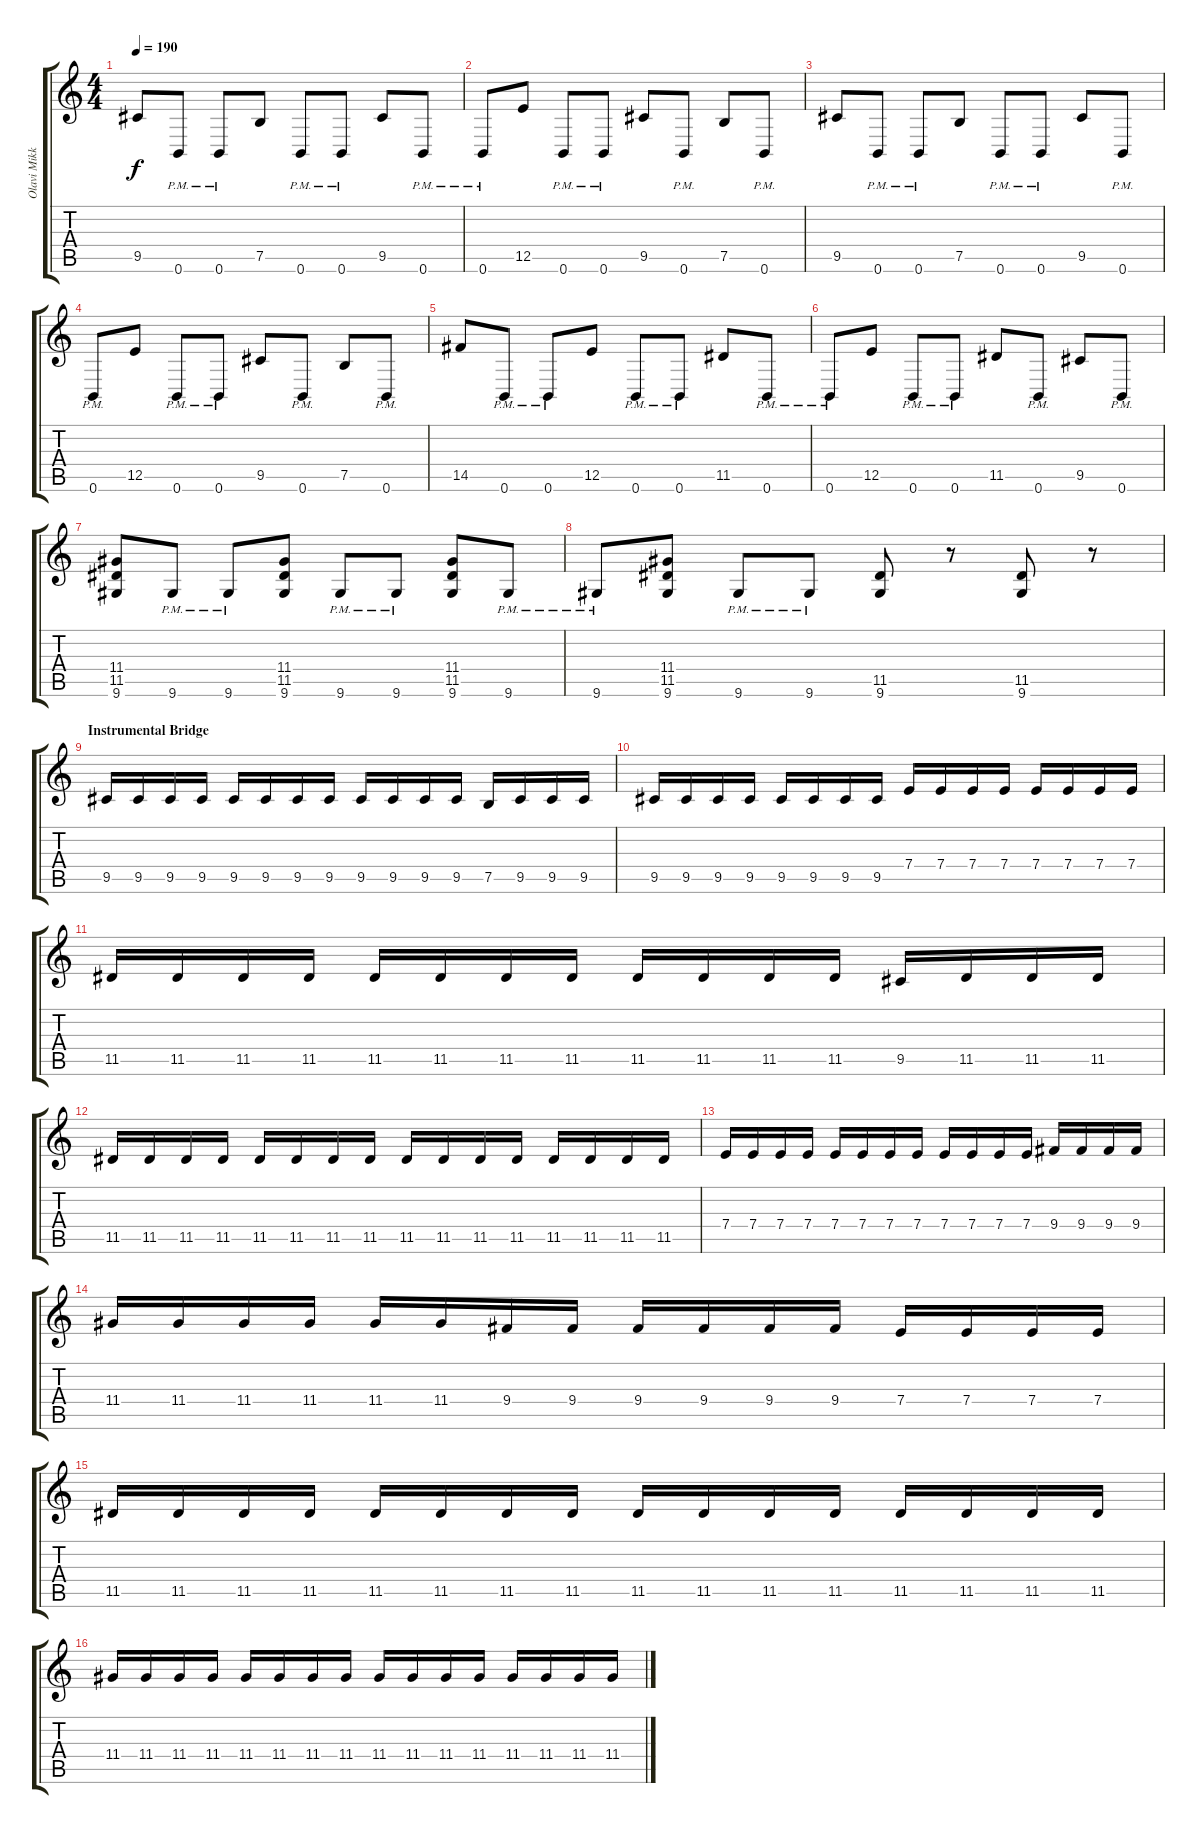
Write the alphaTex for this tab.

\track ("Olavi Mikkonen" "Olavi Mikk") {instrument distortionguitar}
\staff {score tabs}
\tuning (B3 Gb3 D3 A2 E2 B1) {hide}
\ts (4 4)
\section ("" "")
\tempo 190
\clef g2
\ks c
9.5.8{dy f} 0.6{pm}.8 0.6{pm}.8 7.5.8 0.6{pm}.8 0.6{pm}.8 9.5.8 0.6{pm}.8 |
0.6{pm}.8 12.5.8 0.6{pm}.8 0.6{pm}.8 9.5.8 0.6{pm}.8 7.5.8 0.6{pm}.8 |
9.5.8 0.6{pm}.8 0.6{pm}.8 7.5.8 0.6{pm}.8 0.6{pm}.8 9.5.8 0.6{pm}.8 |
0.6{pm}.8 12.5.8 0.6{pm}.8 0.6{pm}.8 9.5.8 0.6{pm}.8 7.5.8 0.6{pm}.8 |
14.5.8 0.6{pm}.8 0.6{pm}.8 12.5.8 0.6{pm}.8 0.6{pm}.8 11.5.8 0.6{pm}.8 |
0.6{pm}.8 12.5.8 0.6{pm}.8 0.6{pm}.8 11.5.8 0.6{pm}.8 9.5.8 0.6{pm}.8 |
(11.4 11.5 9.6).8 9.6{pm}.8 9.6{pm}.8 (11.4 11.5 9.6).8 9.6{pm}.8 9.6{pm}.8 (11.4 11.5 9.6).8 9.6{pm}.8 |
9.6{pm}.8 (11.4 11.5 9.6).8 9.6{pm}.8 9.6{pm}.8 (11.5 9.6).8 r.8 (11.5 9.6).8 r.8 |
\section ("" "Instrumental Bridge")
9.5.16 9.5.16 9.5.16 9.5.16 9.5.16 9.5.16 9.5.16 9.5.16 9.5.16 9.5.16 9.5.16 9.5.16 7.5.16 9.5.16 9.5.16 9.5.16 |
9.5.16 9.5.16 9.5.16 9.5.16 9.5.16 9.5.16 9.5.16 9.5.16 7.4.16 7.4.16 7.4.16 7.4.16 7.4.16 7.4.16 7.4.16 7.4.16 |
11.5.16 11.5.16 11.5.16 11.5.16 11.5.16 11.5.16 11.5.16 11.5.16 11.5.16 11.5.16 11.5.16 11.5.16 9.5.16 11.5.16 11.5.16 11.5.16 |
11.5.16 11.5.16 11.5.16 11.5.16 11.5.16 11.5.16 11.5.16 11.5.16 11.5.16 11.5.16 11.5.16 11.5.16 11.5.16 11.5.16 11.5.16 11.5.16 |
7.4.16 7.4.16 7.4.16 7.4.16 7.4.16 7.4.16 7.4.16 7.4.16 7.4.16 7.4.16 7.4.16 7.4.16 9.4.16 9.4.16 9.4.16 9.4.16 |
11.4.16 11.4.16 11.4.16 11.4.16 11.4.16 11.4.16 9.4.16 9.4.16 9.4.16 9.4.16 9.4.16 9.4.16 7.4.16 7.4.16 7.4.16 7.4.16 |
11.5.16 11.5.16 11.5.16 11.5.16 11.5.16 11.5.16 11.5.16 11.5.16 11.5.16 11.5.16 11.5.16 11.5.16 11.5.16 11.5.16 11.5.16 11.5.16 |
11.4.16 11.4.16 11.4.16 11.4.16 11.4.16 11.4.16 11.4.16 11.4.16 11.4.16 11.4.16 11.4.16 11.4.16 11.4.16 11.4.16 11.4.16 11.4.16
